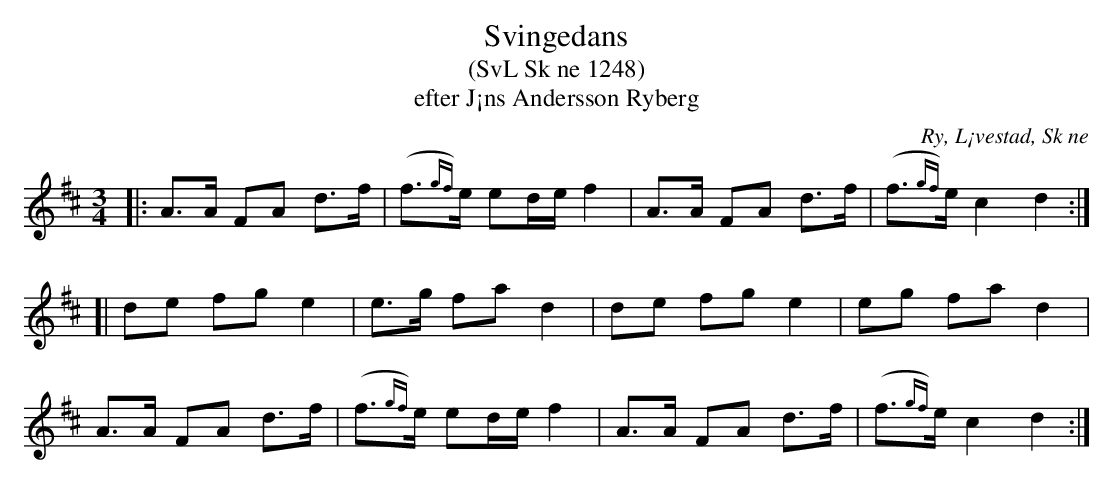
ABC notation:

X:1
T:Svingedans
T:(SvL Sk ne 1248)
T:efter J¡ns Andersson Ryberg
O:Ry, L¡vestad, Sk ne
M:3/4
L:1/8
K:D
|: A>A FA d>f | (f{gf})>e ed/e/ f2 | A>A FA d>f | (f{gf})>e c2 d2 :|
[| de fg e2 | e>g fa d2 | de fg e2 | eg fa d2 |
A>A FA d>f | (f{gf})>e ed/e/ f2 | A>A FA d>f | (f{gf})>e c2 d2 :|
